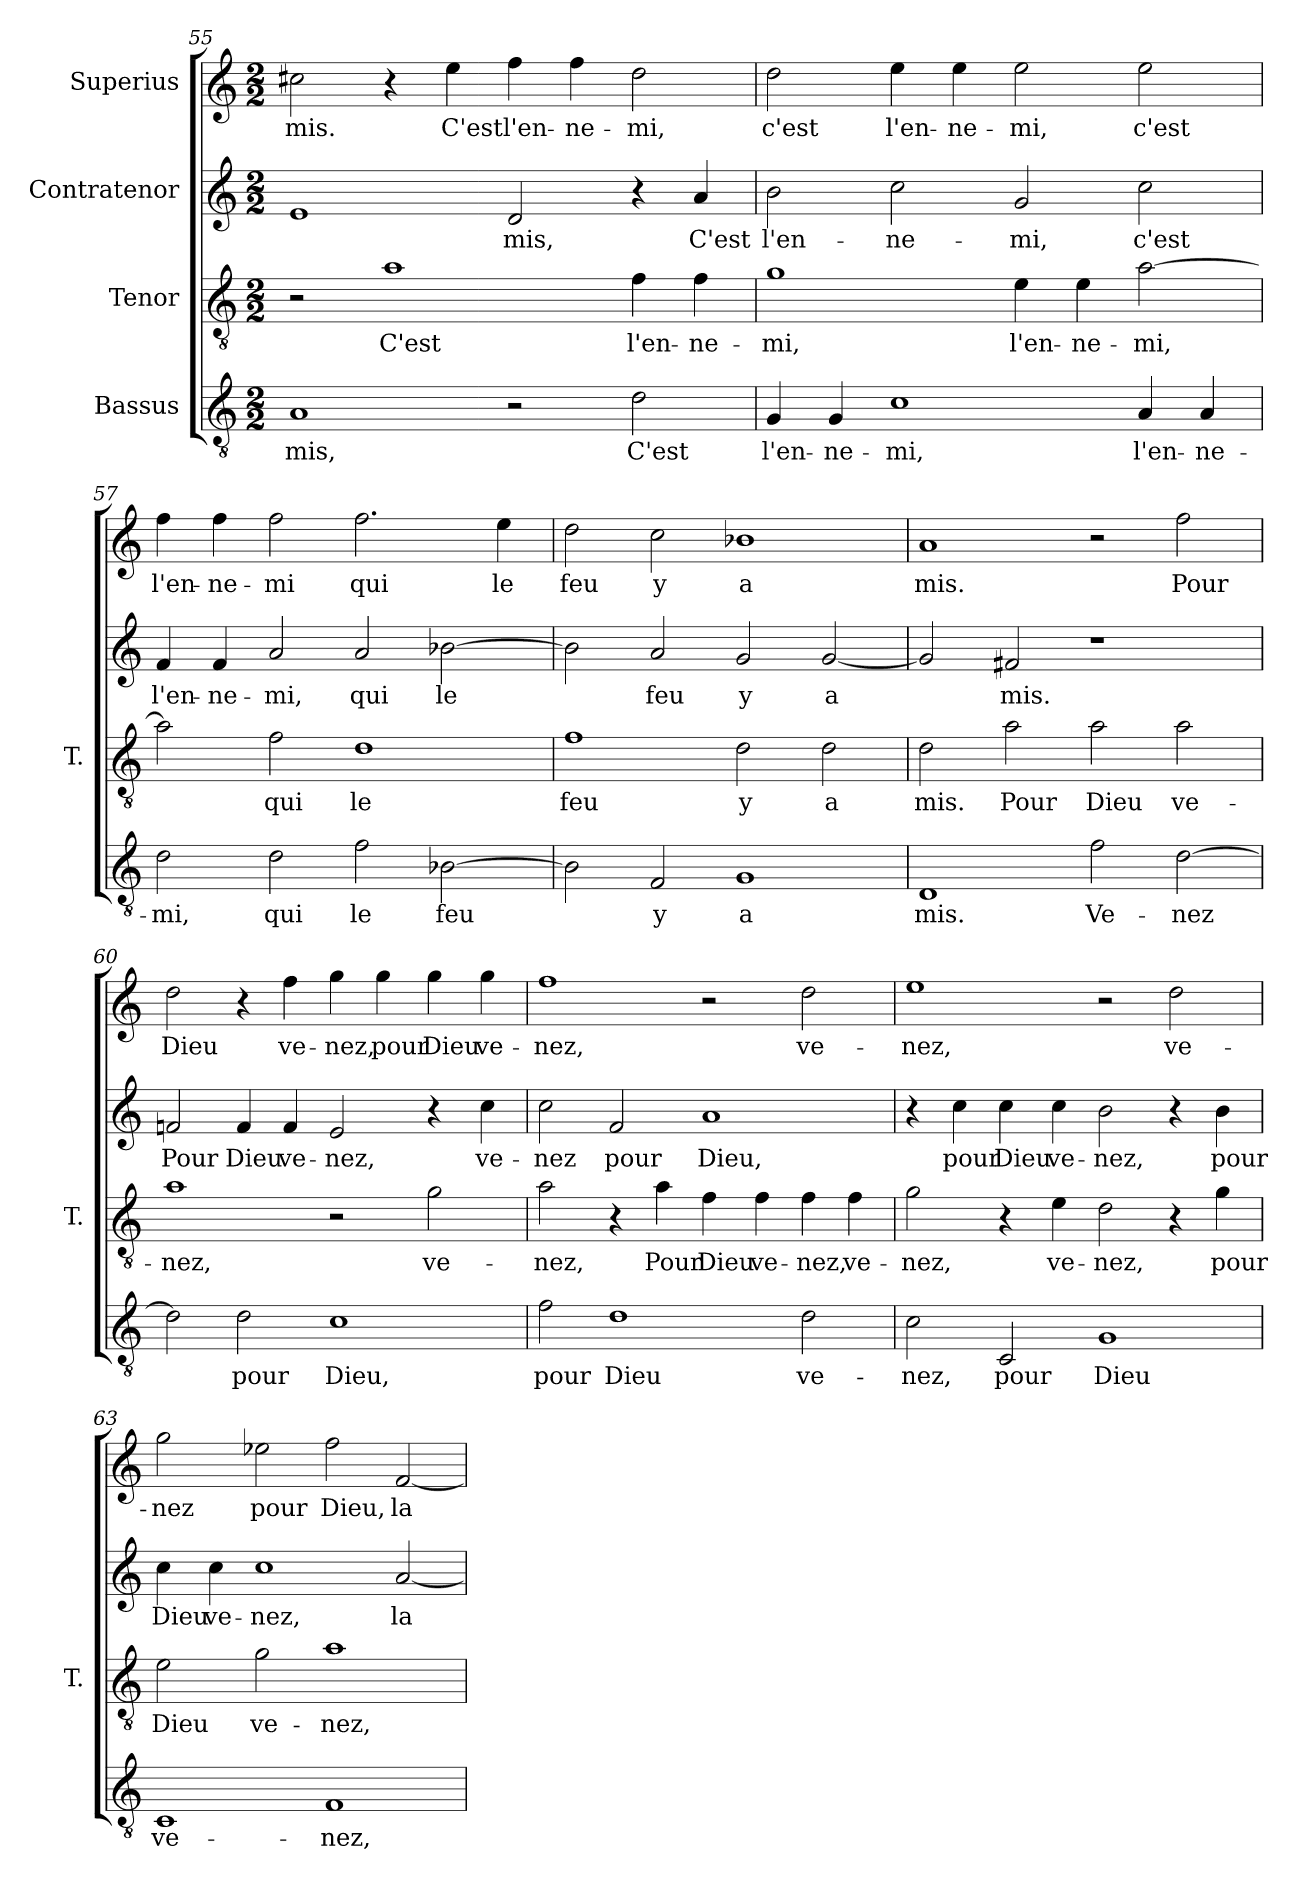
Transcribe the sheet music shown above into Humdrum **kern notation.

**kern	**text	**kern	**text	**kern	**text	**kern	**text
*part4	*part4	*part3	*part3	*part2	*part2	*part1	*part1
*staff4	*staff4	*staff3	*staff3	*staff2	*staff2	*staff1	*staff1
*I"Bassus	*	*I"Tenor	*	*I"Contratenor	*	*I"Superius	*
*	*	*I'T.	*	*	*	*	*
*clefGv2	*	*clefGv2	*	*clefG2	*	*clefG2	*
*ITrd7c12	*	*ITrd7c12	*	*	*	*	*
*k[]	*	*k[]	*	*k[]	*	*k[]	*
*C:	*	*C:	*	*C:	*	*C:	*
*M2/2	*	*M2/2	*	*M2/2	*	*M2/2	*
=55	=55	=55	=55	=55	=55	=55	=55
1AA/	-mis,	2r	.	1e/	.	2cc#X\	-mis.
.	.	1A\	C'est	.	.	4r	.
.	.	.	.	.	.	4ee\	C'est
2r	.	.	.	2d/	-mis,	4ff\	l'en-
.	.	.	.	.	.	4ff\	-ne-
2D\	C'est	4F\	l'en-	4r	.	2dd\	-mi,
.	.	4F\	-ne-	4a/	C'est	.	.
=56	=56	=56	=56	=56	=56	=56	=56
4GG/	l'en-	1G\	-mi,	2b\	l'en-	2dd\	c'est
4GG/	-ne-	.	.	.	.	.	.
1C\	-mi,	.	.	2cc\	-ne-	4ee\	l'en-
.	.	.	.	.	.	4ee\	-ne-
.	.	4E\	l'en-	2g/	-mi,	2ee\	-mi,
.	.	4E\	-ne-	.	.	.	.
4AA/	l'en-	[2A\	-mi,	2cc\	c'est	2ee\	c'est
4AA/	-ne-	.	.	.	.	.	.
=57	=57	=57	=57	=57	=57	=57	=57
2D\	-mi,	2A\]	.	4f/	l'en-	4ff\	l'en-
.	.	.	.	4f/	-ne-	4ff\	-ne-
2D\	qui	2F\	qui	2a/	-mi,	2ff\	-mi
2F\	le	1D\	le	2a/	qui	2.ff\	qui
[2BB-X\	feu	.	.	[2b-X\	le	.	.
.	.	.	.	.	.	4ee\	le
!!LO:LB:g=z
=58	=58	=58	=58	=58	=58	=58	=58
2BB-\]	.	1F\	feu	2b-\]	.	2dd\	feu
2FF/	y	.	.	2a/	feu	2cc\	y
1GG/	a	2D\	y	2g/	y	1b-X\	a
.	.	2D\	a	[2g/	a	.	.
=59	=59	=59	=59	=59	=59	=59	=59
1DD/	mis.	2D\	mis.	2g/]	.	1a/	mis.
.	.	2A\	Pour	2f#X/	mis.	.	.
2F\	Ve-	2A\	Dieu	1r	.	2r	.
[2D\	-nez	2A\	ve-	.	.	2ff\	Pour
=60	=60	=60	=60	=60	=60	=60	=60
2D\]	.	1A\	-nez,	2fn/	Pour	2dd\	Dieu
2D\	pour	.	.	4f/	Dieu	4r	.
.	.	.	.	4f/	ve-	4ff\	ve-
1C\	Dieu,	2r	.	2e/	-nez,	4gg\	-nez,
.	.	.	.	.	.	4gg\	pour
.	.	2G\	ve-	4r	.	4gg\	Dieu
.	.	.	.	4cc\	ve-	4gg\	ve-
=61	=61	=61	=61	=61	=61	=61	=61
2F\	pour	2A\	-nez,	2cc\	-nez	1ff\	-nez,
1D\	Dieu	4r	.	2f/	pour	.	.
.	.	4A\	Pour	.	.	.	.
.	.	4F\	Dieu	1a/	Dieu,	2r	.
.	.	4F\	ve-	.	.	.	.
2D\	ve-	4F\	-nez,	.	.	2dd\	ve-
.	.	4F\	ve-	.	.	.	.
!!LO:PB:g=z
=62	=62	=62	=62	=62	=62	=62	=62
2C\	-nez,	2G\	-nez,	4r	.	1ee\	-nez,
.	.	.	.	4cc\	pour	.	.
2CC/	pour	4r	.	4cc\	Dieu	.	.
.	.	4E\	ve-	4cc\	ve-	.	.
1GG/	Dieu	2D\	-nez,	2b\	-nez,	2r	.
.	.	4r	.	4r	.	2dd\	ve-
.	.	4G\	pour	4b\	pour	.	.
=63	=63	=63	=63	=63	=63	=63	=63
1CC/	ve-	2E\	Dieu	4cc\	Dieu	2gg\	-nez
.	.	.	.	4cc\	ve-	.	.
.	.	2G\	ve-	1cc\	-nez,	2ee-X\	pour
1FF/	-nez,	1A\	-nez,	.	.	2ff\	Dieu,
.	.	.	.	[2a/	la	[2f/	la
=	=	=	=	=	=	=	=
*-	*-	*-	*-	*-	*-	*-	*-
